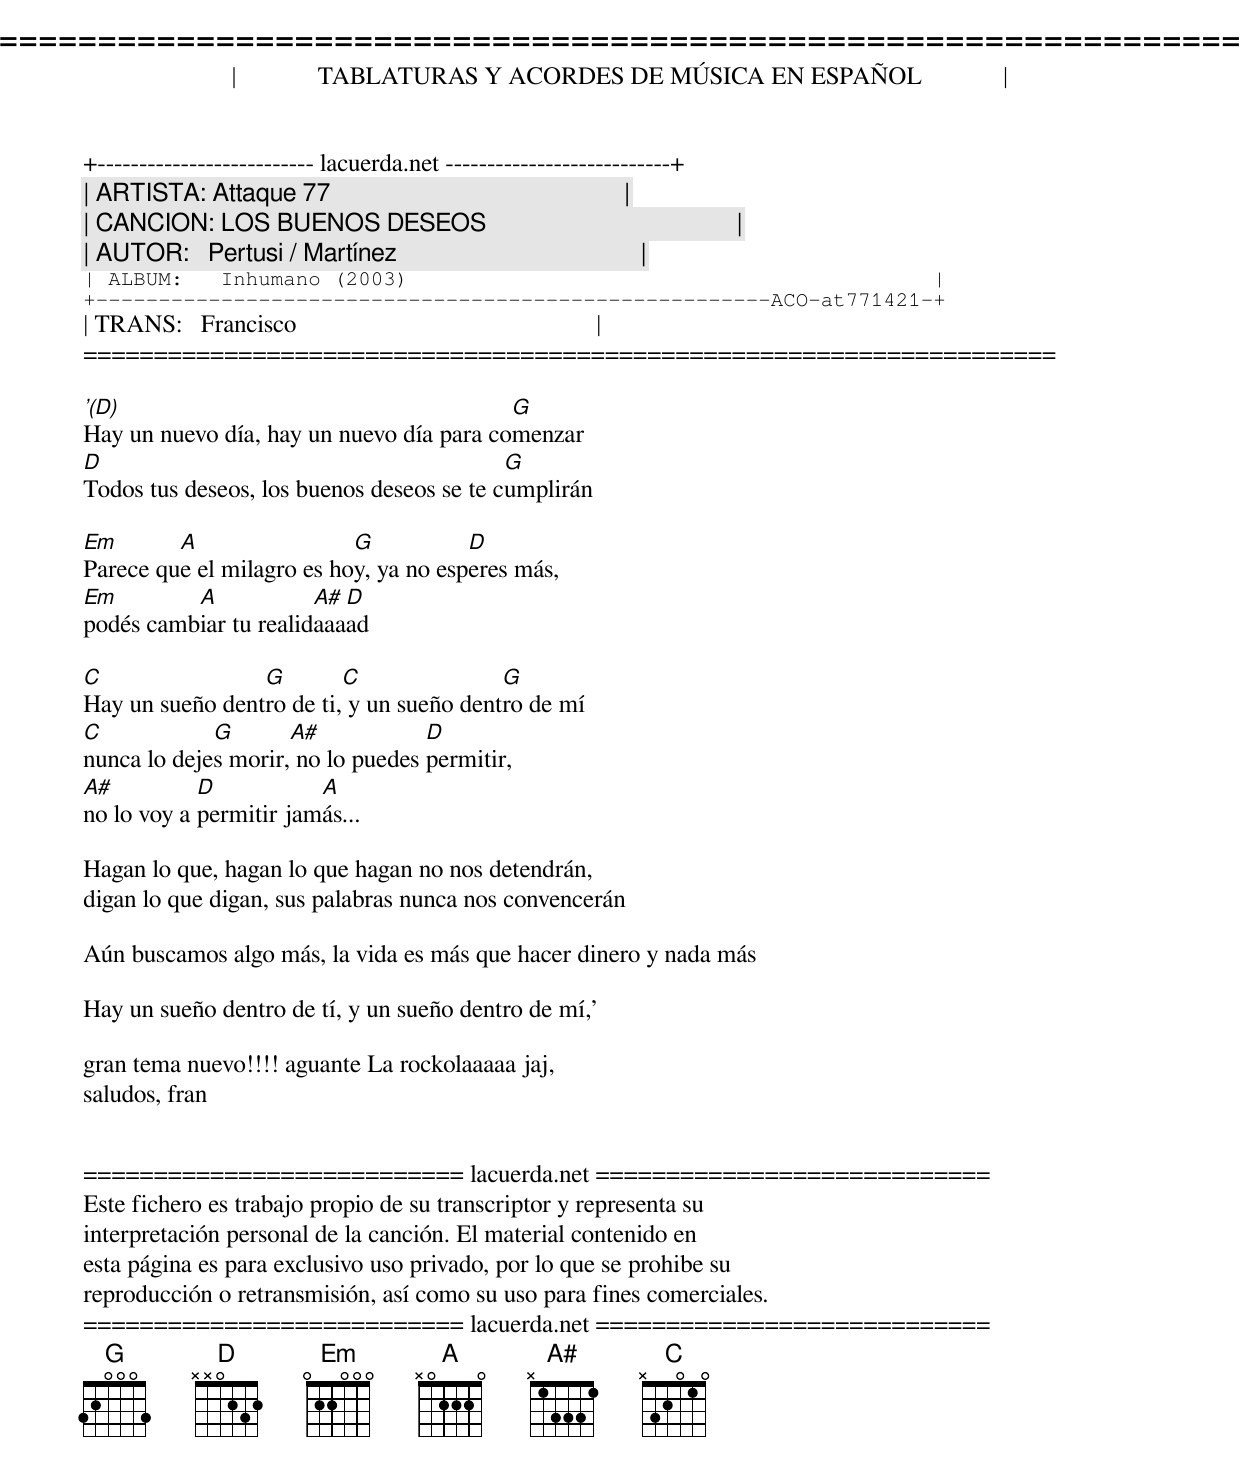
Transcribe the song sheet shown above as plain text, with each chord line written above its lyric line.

=====================================================================
|             TABLATURAS Y ACORDES DE MÚSICA EN ESPAÑOL             |
+-------------------------- lacuerda.net ---------------------------+
| ARTISTA: Attaque 77                                               |
| CANCION: LOS BUENOS DESEOS                                        |
| AUTOR:   Pertusi / Martínez                                       |
| ALBUM:   Inhumano (2003)                                          |
+------------------------------------------------------ACO-at771421-+
| TRANS:   Francisco                                                |
=====================================================================

'(D)                                      G
Hay un nuevo día, hay un nuevo día para comenzar
D                                          G
Todos tus deseos, los buenos deseos se te cumplirán

Em       A                 G           D
Parece que el milagro es hoy, ya no esperes más,
Em        A            A# D
podés cambiar tu realidaaaad

C                G        C               G
Hay un sueño dentro de ti, y un sueño dentro de mí
C            G       A#            D
nunca lo dejes morir, no lo puedes permitir,
A#          D           A
no lo voy a permitir jamás...

Hagan lo que, hagan lo que hagan no nos detendrán,
digan lo que digan, sus palabras nunca nos convencerán

Aún buscamos algo más, la vida es más que hacer dinero y nada más

Hay un sueño dentro de tí, y un sueño dentro de mí,'

gran tema nuevo!!!! aguante La rockolaaaaa jaj,
saludos, fran


=========================== lacuerda.net ============================
Este fichero es trabajo propio de su transcriptor y representa su
interpretación personal de la canción. El material contenido en
esta página es para exclusivo uso privado, por lo que se prohibe su
reproducción o retransmisión, así como su uso para fines comerciales.
=========================== lacuerda.net ============================
